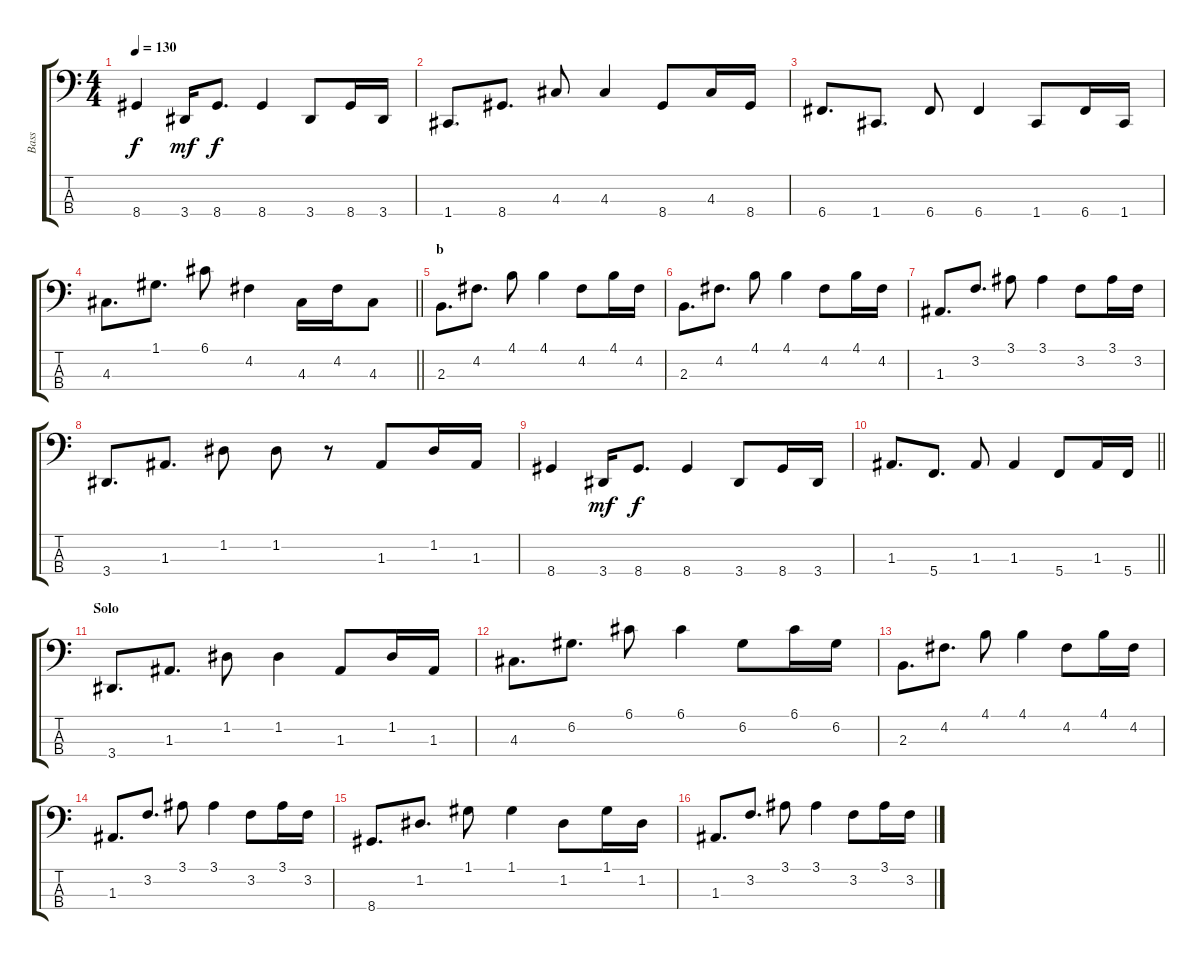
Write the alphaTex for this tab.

\track ("Bass" "Bass") {instrument electricbassfinger}
\staff {score tabs}
\tuning (G2 D2 A1 C1) {hide}
\ts (4 4)
\tempo 130
\clef f4
\ks c
8.4.4{dy f} 3.4.16{dy mf} 8.4.8{d dy f} 8.4.4 3.4.8 8.4.16 3.4.16 |
1.4.8{d} 8.4.8{d} 4.3.8 4.3.4 8.4.8 4.3.16 8.4.16 |
6.4.8{d} 1.4.8{d} 6.4.8 6.4.4 1.4.8 6.4.16 1.4.16 |
\barLineRight lightlight
4.3.8{d} 1.1.8{d} 6.1.8 4.2.4 4.3.16 4.2.16 4.3.8 |
\section ("" "b")
2.3.8{d} 4.2.8{d} 4.1.8 4.1.4 4.2.8 4.1.16 4.2.16 |
2.3.8{d} 4.2.8{d} 4.1.8 4.1.4 4.2.8 4.1.16 4.2.16 |
1.3.8{d} 3.2.8{d} 3.1.8 3.1.4 3.2.8 3.1.16 3.2.16 |
3.4.8{d} 1.3.8{d} 1.2.8 1.2.8 r.8 1.3.8 1.2.16 1.3.16 |
8.4.4 3.4.16{dy mf} 8.4.8{d dy f} 8.4.4 3.4.8 8.4.16 3.4.16 |
\barLineRight lightlight
1.3.8{d} 5.4.8{d} 1.3.8 1.3.4 5.4.8 1.3.16 5.4.16 |
\section ("" "Solo")
3.4.8{d} 1.3.8{d} 1.2.8 1.2.4 1.3.8 1.2.16 1.3.16 |
4.3.8{d} 6.2.8{d} 6.1.8 6.1.4 6.2.8 6.1.16 6.2.16 |
2.3.8{d} 4.2.8{d} 4.1.8 4.1.4 4.2.8 4.1.16 4.2.16 |
1.3.8{d} 3.2.8{d} 3.1.8 3.1.4 3.2.8 3.1.16 3.2.16 |
8.4.8{d} 1.2.8{d} 1.1.8 1.1.4 1.2.8 1.1.16 1.2.16 |
1.3.8{d} 3.2.8{d} 3.1.8 3.1.4 3.2.8 3.1.16 3.2.16
